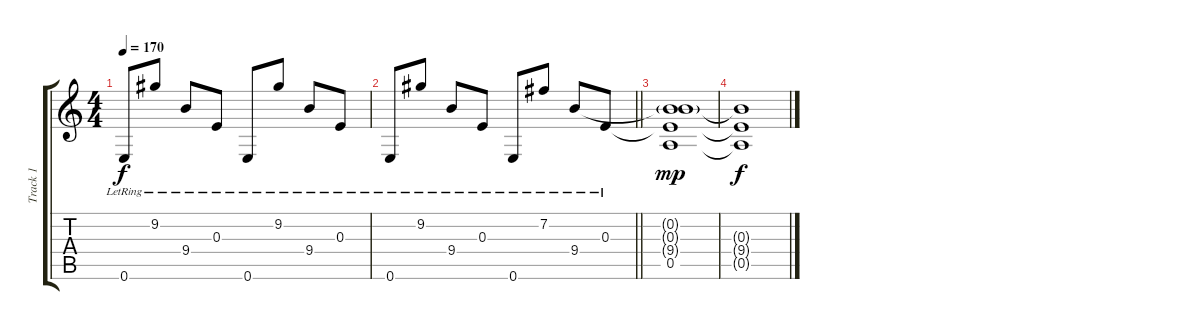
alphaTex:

\track ("Track 1" "Track 1") {instrument acousticguitarsteel}
\staff {score tabs}
\tuning (E4 B3 E3 D3 A2 E2) {hide}
\ts (4 4)
\tempo 170
\clef g2
\ks c
0.6{lr}.8{dy f} 9.2{lr}.8 9.4{lr}.8 0.3{lr}.8 0.6{lr}.8 9.2{lr}.8 9.4{lr}.8 0.3{lr}.8 |
\barLineRight lightlight
0.6{lr}.8 9.2{lr}.8 9.4{lr}.8 0.3{lr}.8 0.6{lr}.8 7.2{lr}.8 9.4{lr}.8 0.3{lr}.8 |
(0.2{g} 0.3{t} 9.4{t} 0.5).1{dy mp} |
(0.3{t} 9.4{t} 0.5{t}).1{dy f}
